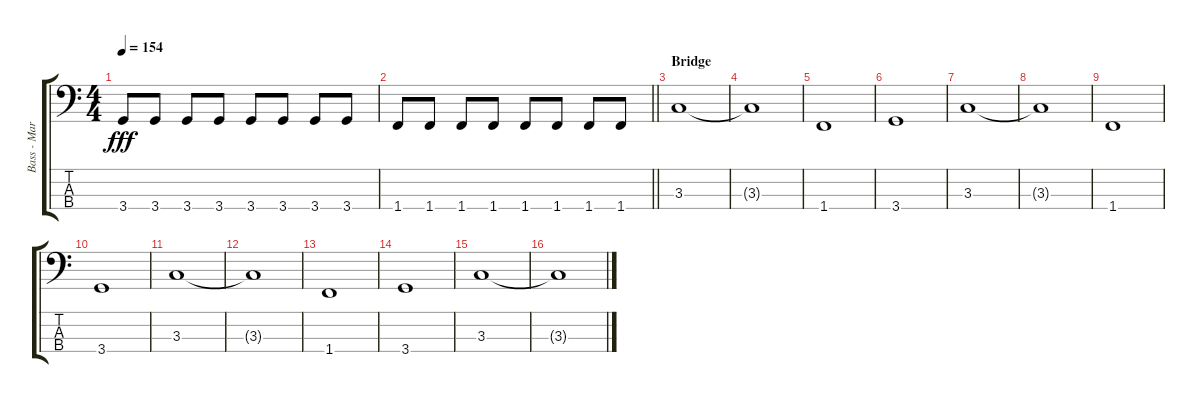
\track ("Bass - Mark" "Bass - Mar") {instrument electricbasspick}
\staff {score tabs}
\tuning (G2 D2 A1 E1) {hide}
\ts (4 4)
\tempo 154
\clef f4
\ks c
3.4.8{dy fff} 3.4.8 3.4.8 3.4.8 3.4.8 3.4.8 3.4.8 3.4.8 |
\barLineRight lightlight
1.4.8 1.4.8 1.4.8 1.4.8 1.4.8 1.4.8 1.4.8 1.4.8 |
\section ("" "Bridge ")
3.3.1 |
3.3{t}.1 |
1.4.1 |
3.4.1 |
3.3.1 |
3.3{t}.1 |
1.4.1 |
3.4.1 |
3.3.1 |
3.3{t}.1 |
1.4.1 |
3.4.1 |
3.3.1 |
3.3{t}.1
